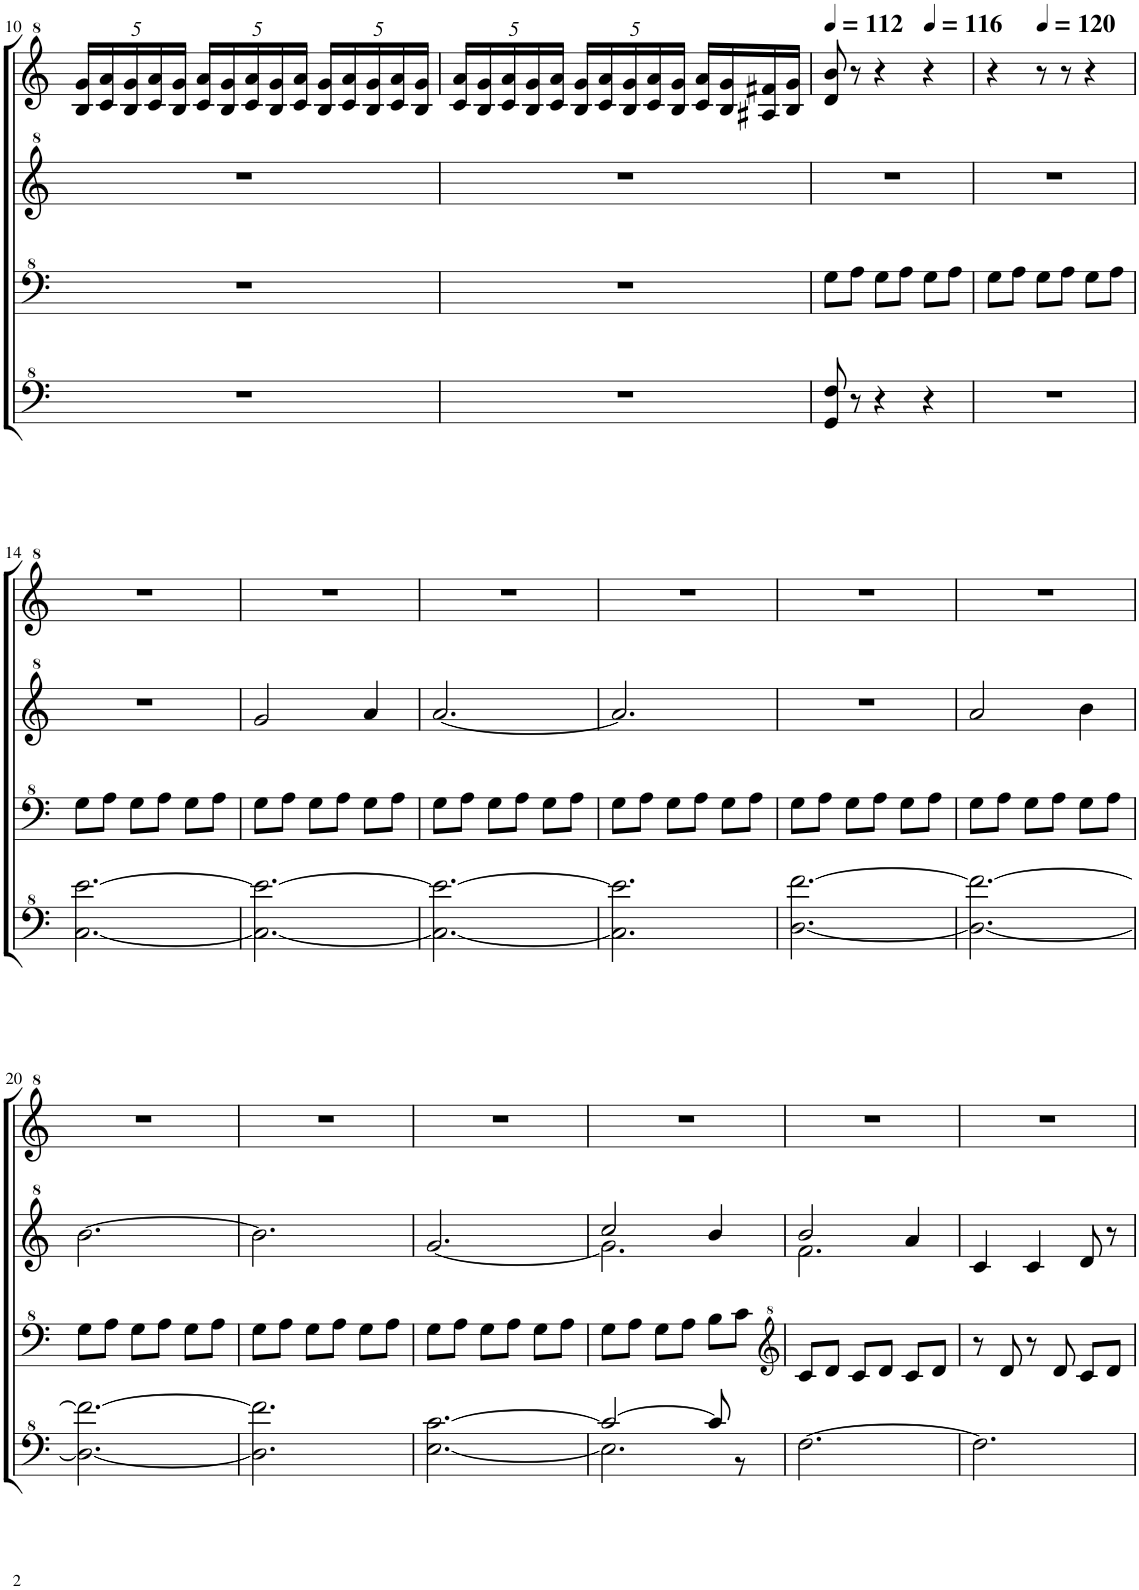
**kern	**kern	**kern	**kern
*part1	*part1	*part1	*part1
*staff4	*staff3	*staff2	*staff1
*I"Model III	*	*	*
!!LO:PB:g=z
*clefF^4	*clefF^4	*clefG^2	*clefG^2
*k[]	*k[]	*k[]	*k[]
*M3/4	*M3/4	*M3/4	*M3/4
*	*	*	*Xbrackettup
=10	=10	=10	=10
2.r	2.r	2.r	20b/ 20gg/LL
.	.	.	20cc/ 20aa/
.	.	.	20b/ 20gg/
.	.	.	20cc/ 20aa/
.	.	.	20b/ 20gg/JJ
.	.	.	20cc/ 20aa/LL
.	.	.	20b/ 20gg/
.	.	.	20cc/ 20aa/
.	.	.	20b/ 20gg/
.	.	.	20cc/ 20aa/JJ
.	.	.	20b/ 20gg/LL
.	.	.	20cc/ 20aa/
.	.	.	20b/ 20gg/
.	.	.	20cc/ 20aa/
.	.	.	20b/ 20gg/JJ
=11	=11	=11	=11
2.r	2.r	2.r	20cc/ 20aa/LL
.	.	.	20b/ 20gg/
.	.	.	20cc/ 20aa/
.	.	.	20b/ 20gg/
.	.	.	20cc/ 20aa/JJ
.	.	.	20b/ 20gg/LL
.	.	.	20cc/ 20aa/
.	.	.	20b/ 20gg/
.	.	.	20cc/ 20aa/
.	.	.	20b/ 20gg/JJ
.	.	.	16cc/ 16aa/LL
.	.	.	16b/ 16gg/
.	.	.	16a#X/ 16ff#X/
.	.	.	16b/ 16gg/JJ
=12	=12	=12	=12
*	*	*	*MM112
8G/ 8f/	8g\L	2.r	8dd/ 8bb/
8r	8a\J	.	8r
4r	8g\L	.	4r
.	8a\J	.	.
*	*	*	*MM116
4r	8g\L	.	4r
.	8a\J	.	.
=13	=13	=13	=13
2.r	8g\L	2.r	4r
.	8a\J	.	.
*	*	*	*MM120
.	8g\L	.	8r
.	8a\J	.	8r
.	8g\L	.	4r
.	8a\J	.	.
!!LO:LB:g=z
=14	=14	=14	=14
[2.c\ [2.ee\	8g\L	2.r	2.r
.	8a\J	.	.
.	8g\L	.	.
.	8a\J	.	.
.	8g\L	.	.
.	8a\J	.	.
=15	=15	=15	=15
2.c\_ 2.ee\_	8g\L	2gg/	2.r
.	8a\J	.	.
.	8g\L	.	.
.	8a\J	.	.
.	8g\L	4aa/	.
.	8a\J	.	.
=16	=16	=16	=16
2.c\_ 2.ee\_	8g\L	[2.aa/	2.r
.	8a\J	.	.
.	8g\L	.	.
.	8a\J	.	.
.	8g\L	.	.
.	8a\J	.	.
=17	=17	=17	=17
2.c\] 2.ee\]	8g\L	2.aa/]	2.r
.	8a\J	.	.
.	8g\L	.	.
.	8a\J	.	.
.	8g\L	.	.
.	8a\J	.	.
=18	=18	=18	=18
[2.d\ [2.ff\	8g\L	2.r	2.r
.	8a\J	.	.
.	8g\L	.	.
.	8a\J	.	.
.	8g\L	.	.
.	8a\J	.	.
=19	=19	=19	=19
2.d\_ 2.ff\_	8g\L	2aa/	2.r
.	8a\J	.	.
.	8g\L	.	.
.	8a\J	.	.
.	8g\L	4bb\	.
.	8a\J	.	.
!!LO:LB:g=z
=20	=20	=20	=20
2.d\_ 2.ff\_	8g\L	[2.bb\	2.r
.	8a\J	.	.
.	8g\L	.	.
.	8a\J	.	.
.	8g\L	.	.
.	8a\J	.	.
=21	=21	=21	=21
2.d\] 2.ff\]	8g\L	2.bb\]	2.r
.	8a\J	.	.
.	8g\L	.	.
.	8a\J	.	.
.	8g\L	.	.
.	8a\J	.	.
=22	=22	=22	=22
[2.e\ [2.cc\	8g\L	[2.gg/	2.r
.	8a\J	.	.
.	8g\L	.	.
.	8a\J	.	.
.	8g\L	.	.
.	8a\J	.	.
=23	=23	=23	=23
*^	*	*^	*
2.e\]	2cc/_	8g\L	2ccc/	2.gg\]	2.r
.	.	8a\J	.	.	.
.	.	8g\L	.	.	.
.	.	8a\J	.	.	.
.	8cc/]	8b\L	4bb/	.	.
.	8r	8cc\J	.	.	.
*v	*v	*	*	*	*
=24	=24	=24	=24	=24
*	*clefG^2	*	*	*
[2.f\	8cc/L	2bb/	2.ff\	2.r
.	8dd/J	.	.	.
.	8cc/L	.	.	.
.	8dd/J	.	.	.
.	8cc/L	4aa/	.	.
.	8dd/J	.	.	.
*	*	*v	*v	*
=25	=25	=25	=25
2.f\]	8r	4cc/	2.r
.	8dd/	.	.
.	8r	4cc/	.
.	8dd/	.	.
.	8cc/L	8dd/	.
.	8dd/J	8r	.
=	=	=	=
*-	*-	*-	*-
